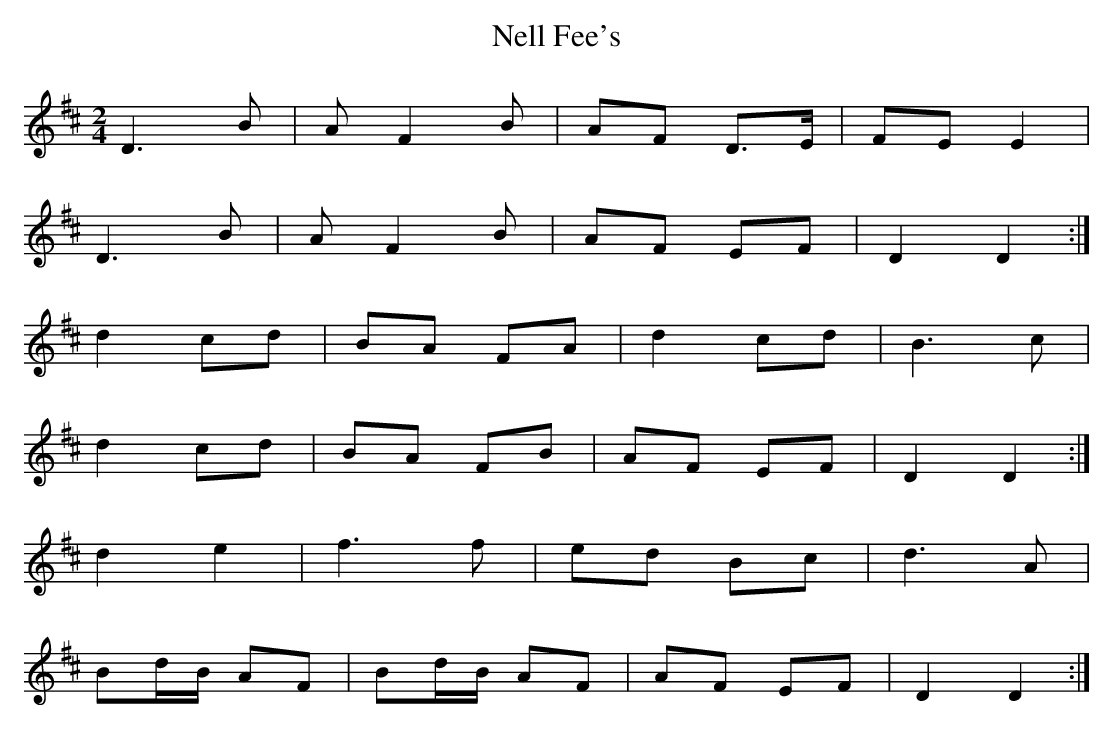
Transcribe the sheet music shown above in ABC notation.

X:1
T:Fee's, Nell
M:2/4
L:1/16
K:D Major
D6B2|A2F4B2|A2F2 D3E|F2E2 E4|!
D6B2|A2F4B2|A2F2 E2F2|D4 D4:|!
d4 c2d2|B2A2 F2A2|d4 c2d2|B6c2|!
d4 c2d2|B2A2 F2B2|A2F2 E2F2|D4 D4:|!
d4 e4|f6f2|e2d2 B2c2|d6A2|!
B2dB A2F2|B2dB A2F2|A2F2 E2F2|D4 D4:|!
